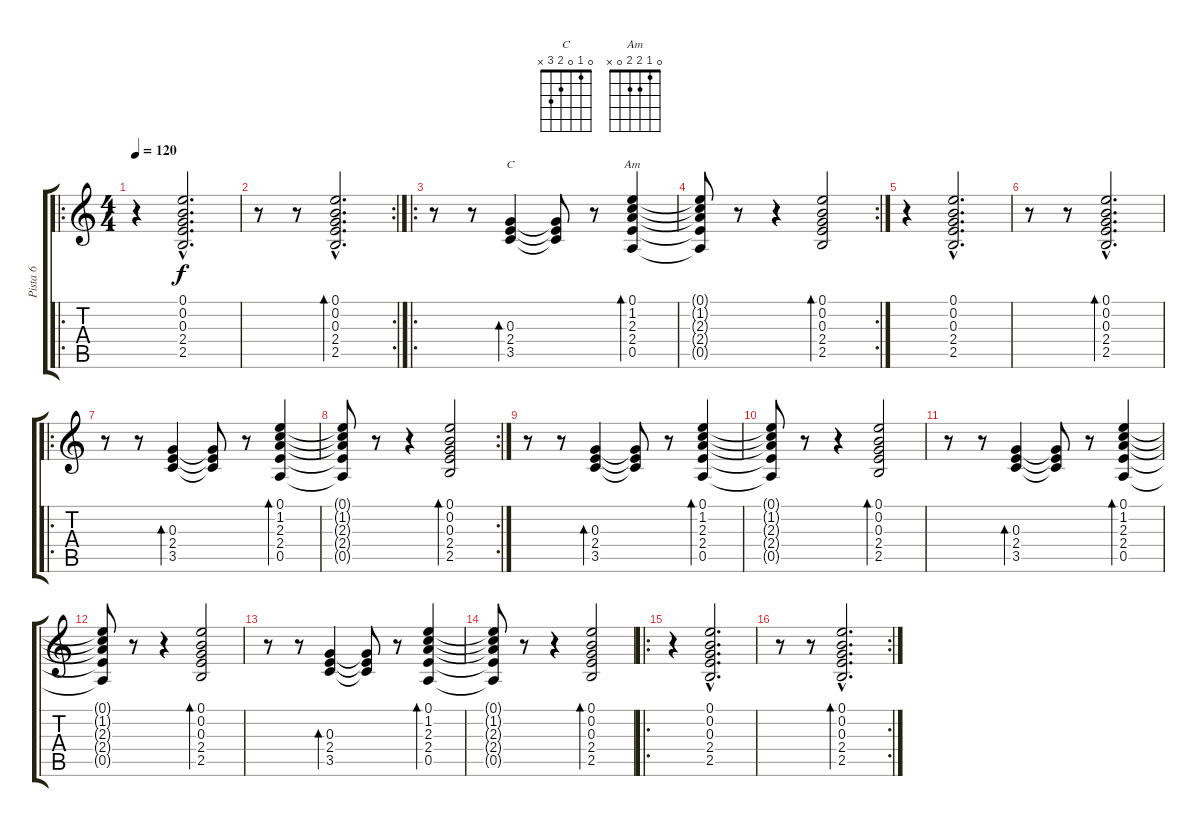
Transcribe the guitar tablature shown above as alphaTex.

\track ("Pista 6" "Pista 6") {instrument electricguitarclean}
\staff {score tabs}
\tuning (E4 B3 G3 D3 A2 E2) {hide}
\chord ("C" 0 1 0 2 3 x)
\chord ("Am" 0 1 2 2 0 x)
\ro
\ts (4 4)
\tempo 120
\clef g2
\ks c
r.4{dy f} (0.1{hac} 0.2{hac} 0.3{hac} 2.4{hac} 2.5{hac}).2{d} |
\rc 2
r.8 r.8 (0.1{hac} 0.2{hac} 0.3{hac} 2.4{hac} 2.5{hac}).2{d bd 240} |
\ro
r.8 r.8 (0.3 2.4 3.5).4{bd 240 ch "C"} (0.3{t} 2.4{t} 3.5{t}).8 r.8 (0.1 1.2 2.3 2.4 0.5).4{bd 240 ch "Am"} |
\rc 2
(0.1{t} 1.2{t} 2.3{t} 2.4{t} 0.5{t}).8 r.8 r.4 (0.1 0.2 0.3 2.4 2.5).2{bd 240} |
r.4 (0.1{hac} 0.2{hac} 0.3{hac} 2.4{hac} 2.5{hac}).2{d} |
r.8 r.8 (0.1{hac} 0.2{hac} 0.3{hac} 2.4{hac} 2.5{hac}).2{d bd 240} |
\ro
r.8 r.8 (0.3 2.4 3.5).4{bd 240} (0.3{t} 2.4{t} 3.5{t}).8 r.8 (0.1 1.2 2.3 2.4 0.5).4{bd 240} |
\rc 2
(0.1{t} 1.2{t} 2.3{t} 2.4{t} 0.5{t}).8 r.8 r.4 (0.1 0.2 0.3 2.4 2.5).2{bd 240} |
r.8 r.8 (0.3 2.4 3.5).4{bd 240} (0.3{t} 2.4{t} 3.5{t}).8 r.8 (0.1 1.2 2.3 2.4 0.5).4{bd 240} |
(0.1{t} 1.2{t} 2.3{t} 2.4{t} 0.5{t}).8 r.8 r.4 (0.1 0.2 0.3 2.4 2.5).2{bd 240} |
r.8 r.8 (0.3 2.4 3.5).4{bd 240} (0.3{t} 2.4{t} 3.5{t}).8 r.8 (0.1 1.2 2.3 2.4 0.5).4{bd 240} |
(0.1{t} 1.2{t} 2.3{t} 2.4{t} 0.5{t}).8 r.8 r.4 (0.1 0.2 0.3 2.4 2.5).2{bd 240} |
r.8 r.8 (0.3 2.4 3.5).4{bd 240} (0.3{t} 2.4{t} 3.5{t}).8 r.8 (0.1 1.2 2.3 2.4 0.5).4{bd 240} |
(0.1{t} 1.2{t} 2.3{t} 2.4{t} 0.5{t}).8 r.8 r.4 (0.1 0.2 0.3 2.4 2.5).2{bd 240} |
\ro
r.4 (0.1{hac} 0.2{hac} 0.3{hac} 2.4{hac} 2.5{hac}).2{d} |
\rc 2
r.8 r.8 (0.1{hac} 0.2{hac} 0.3{hac} 2.4{hac} 2.5{hac}).2{d bd 240}
